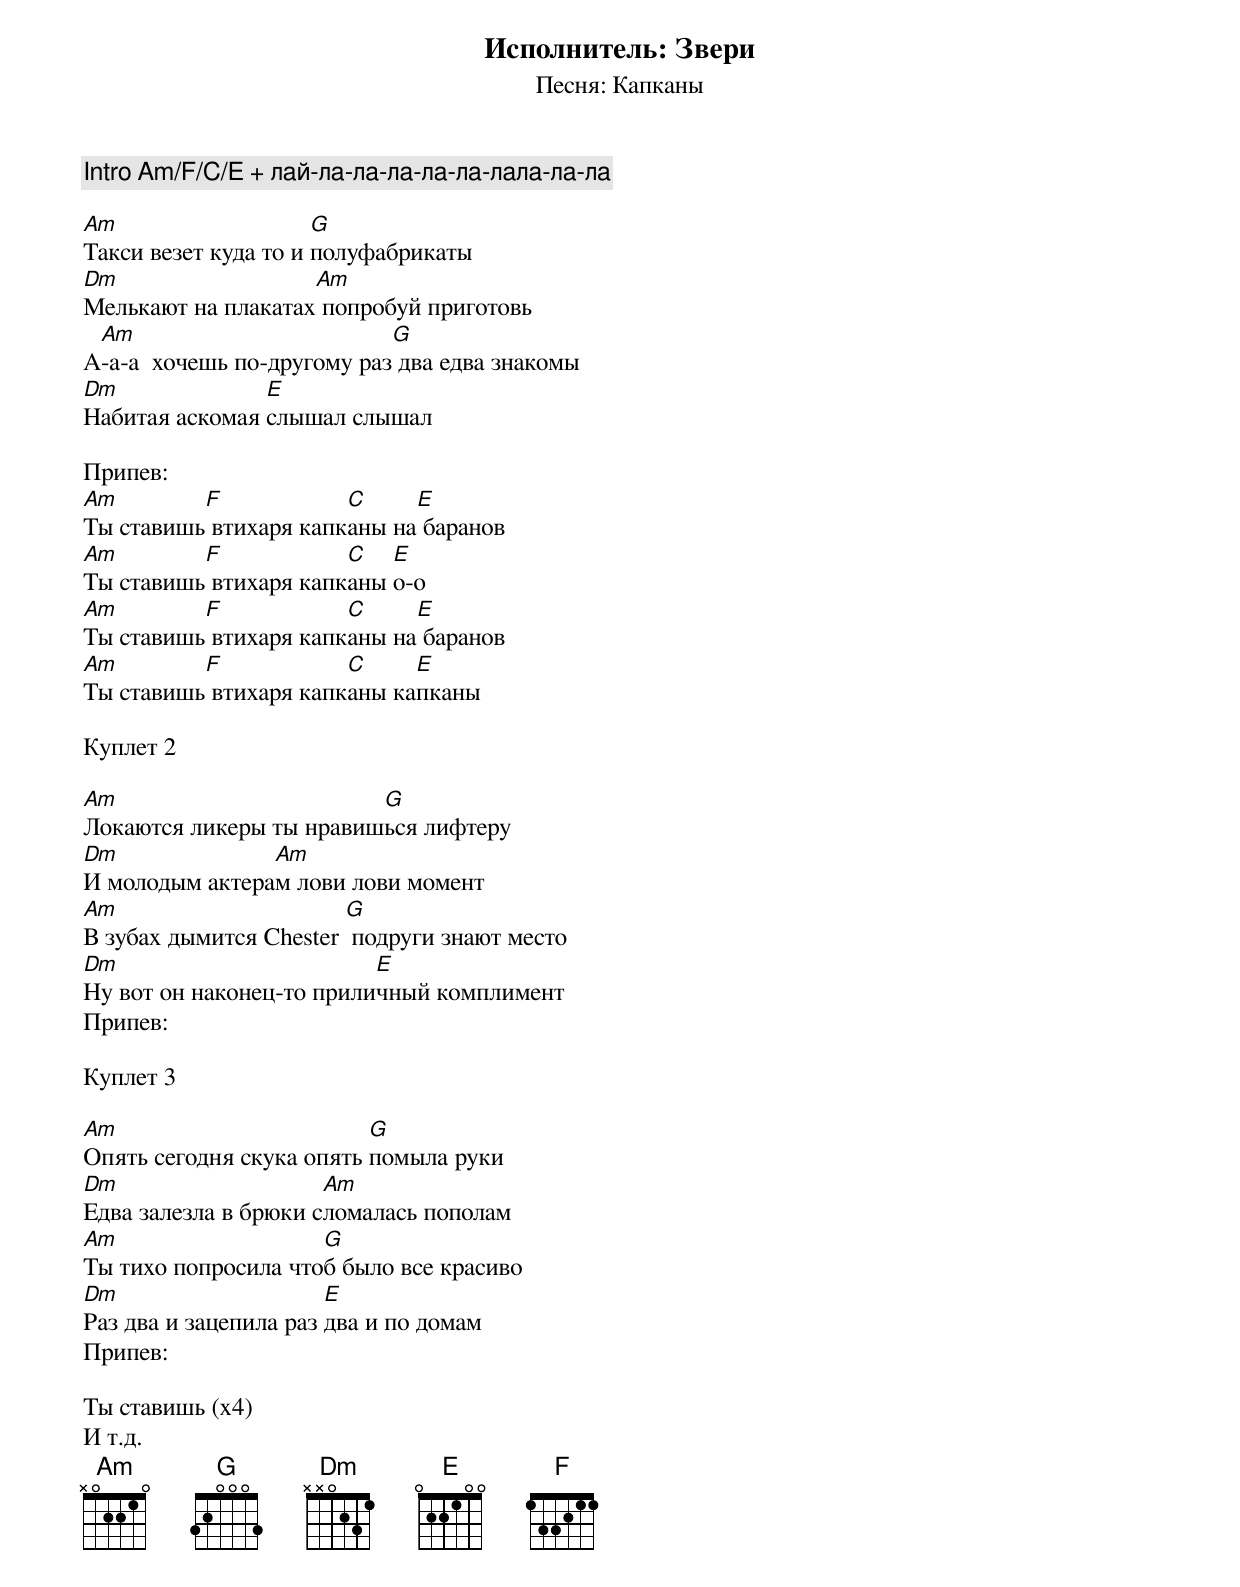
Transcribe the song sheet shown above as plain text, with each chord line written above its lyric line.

Исполнитель: Звери
Песня: Капканы

Intro Am/F/C/E + лай-ла-ла-ла-ла-ла-лала-ла-ла

Am                    G
Такси везет куда то и полуфабрикаты
Dm                  Am
Мелькают на плакатах попробуй приготовь
 Am                         G
А-а-а  хочешь по-другому раз два едва знакомы
Dm              E
Набитая аскомая слышал слышал

Припев:
Am        F            С     E
Ты ставишь втихаря капканы на баранов
Am        F            С   E
Ты ставишь втихаря капканы о-о
Am        F            С     E
Ты ставишь втихаря капканы на баранов
Am        F            С     E
Ты ставишь втихаря капканы капканы

Куплет 2

Am                       G
Локаются ликеры ты нравишься лифтеру
Dm              Am
И молодым актерам лови лови момент
Am                      G
В зубах дымится Chester  подруги знают место
Dm                        E
Ну вот он наконец-то приличный комплимент
Припев:

Куплет 3

Am                        G
Опять сегодня скука опять помыла руки
Dm                    Am
Едва залезла в брюки сломалась пополам
Am                   G
Ты тихо попросила чтоб было все красиво
Dm                     E
Раз два и зацепила раз два и по домам
Припев:

Ты ставишь (х4)
И т.д.
